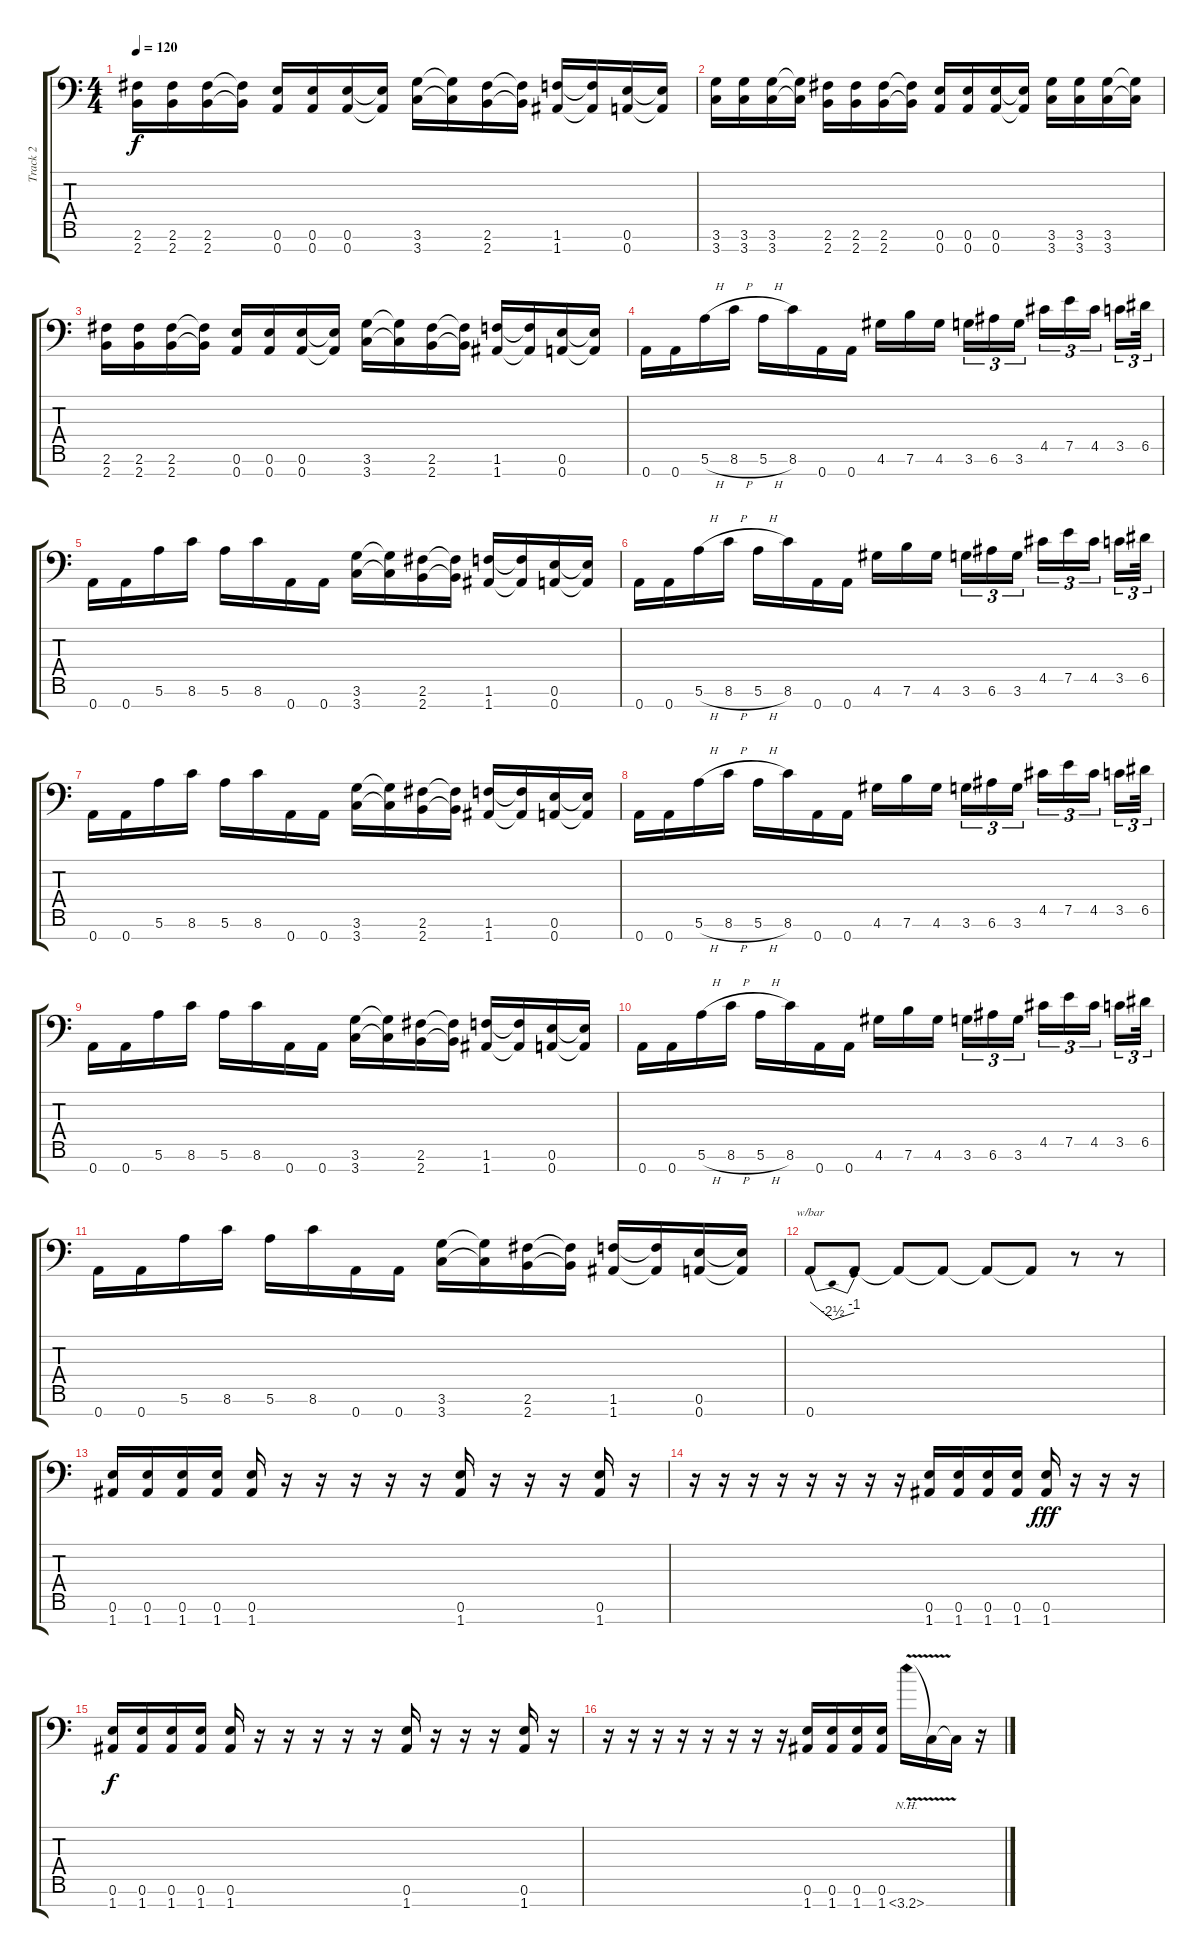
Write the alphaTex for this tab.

\track ("Track 2" "Track 2") {instrument distortionguitar}
\staff {score tabs}
\tuning (E4 B3 G3 D3 A2 E2 A1) {hide}
\ts (4 4)
\tempo 120
\clef f4
\ks c
(2.6 2.7).16{dy f} (2.6 2.7).16 (2.6 2.7).16 (2.6{t} 2.7{t}).16 (0.6 0.7).16 (0.6 0.7).16 (0.6 0.7).16 (0.6{t} 0.7{t}).16 (3.6 3.7).16 (3.6{t} 3.7{t}).16 (2.6 2.7).16 (2.6{t} 2.7{t}).16 (1.6 1.7).16 (1.6{t} 1.7{t}).16 (0.6 0.7).16 (0.6{t} 0.7{t}).16 |
(3.6 3.7).16 (3.6 3.7).16 (3.6 3.7).16 (3.6{t} 3.7{t}).16 (2.6 2.7).16 (2.6 2.7).16 (2.6 2.7).16 (2.6{t} 2.7{t}).16 (0.6 0.7).16 (0.6 0.7).16 (0.6 0.7).16 (0.6{t} 0.7{t}).16 (3.6 3.7).16 (3.6 3.7).16 (3.6 3.7).16 (3.6{t} 3.7{t}).16 |
(2.6 2.7).16 (2.6 2.7).16 (2.6 2.7).16 (2.6{t} 2.7{t}).16 (0.6 0.7).16 (0.6 0.7).16 (0.6 0.7).16 (0.6{t} 0.7{t}).16 (3.6 3.7).16 (3.6{t} 3.7{t}).16 (2.6 2.7).16 (2.6{t} 2.7{t}).16 (1.6 1.7).16 (1.6{t} 1.7{t}).16 (0.6 0.7).16 (0.6{t} 0.7{t}).16 |
0.7.16 0.7.16 5.6{h}.16 8.6{h}.16 5.6{h}.16 8.6.16 0.7.16 0.7.16 4.6.16 7.6.16 4.6.16 3.6.16{tu (3 2)} 6.6.16{tu (3 2)} 3.6.16{tu (3 2)} 4.5.16{tu (3 2)} 7.5.16{tu (3 2)} 4.5.16{tu (3 2)} 3.5.16{tu (3 2)} 6.5.32{tu (3 2)} |
0.7.16 0.7.16 5.6.16 8.6.16 5.6.16 8.6.16 0.7.16 0.7.16 (3.6 3.7).16 (3.6{t} 3.7{t}).16 (2.6 2.7).16 (2.6{t} 2.7{t}).16 (1.6 1.7).16 (1.6{t} 1.7{t}).16 (0.6 0.7).16 (0.6{t} 0.7{t}).16 |
0.7.16 0.7.16 5.6{h}.16 8.6{h}.16 5.6{h}.16 8.6.16 0.7.16 0.7.16 4.6.16 7.6.16 4.6.16 3.6.16{tu (3 2)} 6.6.16{tu (3 2)} 3.6.16{tu (3 2)} 4.5.16{tu (3 2)} 7.5.16{tu (3 2)} 4.5.16{tu (3 2)} 3.5.16{tu (3 2)} 6.5.32{tu (3 2)} |
0.7.16 0.7.16 5.6.16 8.6.16 5.6.16 8.6.16 0.7.16 0.7.16 (3.6 3.7).16 (3.6{t} 3.7{t}).16 (2.6 2.7).16 (2.6{t} 2.7{t}).16 (1.6 1.7).16 (1.6{t} 1.7{t}).16 (0.6 0.7).16 (0.6{t} 0.7{t}).16 |
0.7.16 0.7.16 5.6{h}.16 8.6{h}.16 5.6{h}.16 8.6.16 0.7.16 0.7.16 4.6.16 7.6.16 4.6.16 3.6.16{tu (3 2)} 6.6.16{tu (3 2)} 3.6.16{tu (3 2)} 4.5.16{tu (3 2)} 7.5.16{tu (3 2)} 4.5.16{tu (3 2)} 3.5.16{tu (3 2)} 6.5.32{tu (3 2)} |
0.7.16 0.7.16 5.6.16 8.6.16 5.6.16 8.6.16 0.7.16 0.7.16 (3.6 3.7).16 (3.6{t} 3.7{t}).16 (2.6 2.7).16 (2.6{t} 2.7{t}).16 (1.6 1.7).16 (1.6{t} 1.7{t}).16 (0.6 0.7).16 (0.6{t} 0.7{t}).16 |
0.7.16 0.7.16 5.6{h}.16 8.6{h}.16 5.6{h}.16 8.6.16 0.7.16 0.7.16 4.6.16 7.6.16 4.6.16 3.6.16{tu (3 2)} 6.6.16{tu (3 2)} 3.6.16{tu (3 2)} 4.5.16{tu (3 2)} 7.5.16{tu (3 2)} 4.5.16{tu (3 2)} 3.5.16{tu (3 2)} 6.5.32{tu (3 2)} |
0.7.16 0.7.16 5.6.16 8.6.16 5.6.16 8.6.16 0.7.16 0.7.16 (3.6 3.7).16 (3.6{t} 3.7{t}).16 (2.6 2.7).16 (2.6{t} 2.7{t}).16 (1.6 1.7).16 (1.6{t} 1.7{t}).16 (0.6 0.7).16 (0.6{t} 0.7{t}).16 |
0.7.8{tbe (dip default 0 0 45 -10 60 -4)} 0.7{t}.8 0.7{t}.8 0.7{t}.8 0.7{t}.8 0.7{t}.8 r.8 r.8 |
(0.6 1.7).16 (0.6 1.7).16 (0.6 1.7).16 (0.6 1.7).16 (0.6 1.7).16 r.16 r.16 r.16 r.16 r.16 (0.6 1.7).16 r.16 r.16 r.16 (0.6 1.7).16 r.16 |
r.16 r.16 r.16 r.16 r.16 r.16 r.16 r.16 (0.6 1.7).16 (0.6 1.7).16 (0.6 1.7).16 (0.6 1.7).16 (0.6 1.7).16{dy fff} r.16 r.16 r.16 |
(0.6 1.7).16{dy f} (0.6 1.7).16 (0.6 1.7).16 (0.6 1.7).16 (0.6 1.7).16 r.16 r.16 r.16 r.16 r.16 (0.6 1.7).16 r.16 r.16 r.16 (0.6 1.7).16 r.16 |
r.16 r.16 r.16 r.16 r.16 r.16 r.16 r.16 (0.6 1.7).16 (0.6 1.7).16 (0.6 1.7).16 (0.6 1.7).16 3.7{nh v}.16 3.7{t}.16 3.7{t}.16 r.16
